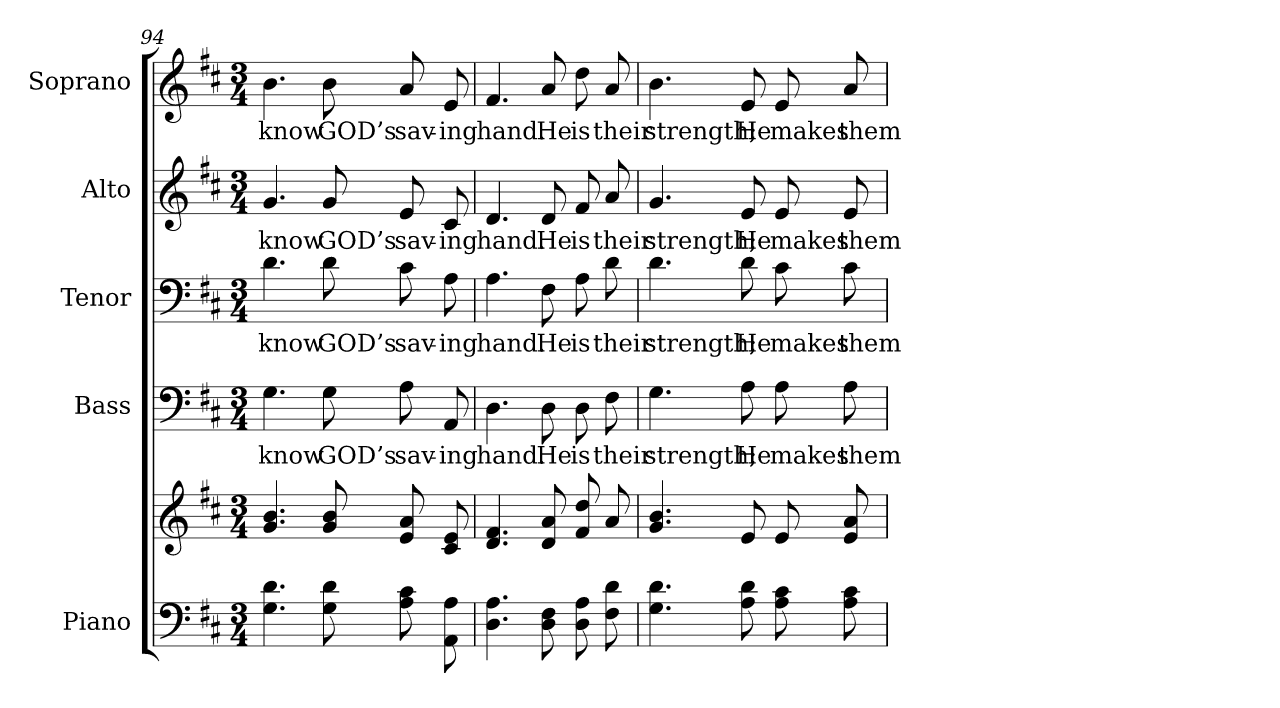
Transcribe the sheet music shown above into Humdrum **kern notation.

**kern	**kern	**kern	**text	**kern	**text	**kern	**text	**kern	**text
*part5	*part5	*part4	*part4	*part3	*part3	*part2	*part2	*part1	*part1
*staff6	*staff5	*staff4	*staff4	*staff3	*staff3	*staff2	*staff2	*staff1	*staff1
*I"Piano	*	*I"Bass	*	*I"Tenor	*	*I"Alto	*	*I"Soprano	*
*I'Pno.	*	*I'B.	*	*I'T.	*	*I'A.	*	*I'S.	*
!!LO:PB:g=z
*clefF4	*clefG2	*clefF4	*	*clefF4	*	*clefG2	*	*clefG2	*
*k[f#c#]	*k[f#c#]	*k[f#c#]	*	*k[f#c#]	*	*k[f#c#]	*	*k[f#c#]	*
*D:	*D:	*D:	*	*D:	*	*D:	*	*D:	*
*M3/4	*M3/4	*M3/4	*	*M3/4	*	*M3/4	*	*M3/4	*
=94	=94	=94	=94	=94	=94	=94	=94	=94	=94
!	!	!	!LO:LY:b:color=#000000	!	!	!	!	!	!
!	!	!	!	!	!LO:LY:b:color=#000000	!	!	!	!
!	!	!	!	!	!	!	!LO:LY:b:color=#000000	!	!
!	!	!	!	!	!	!	!	!	!LO:LY:b:color=#000000
4.Gi\ 4.di	4.gi/ 4.bi	4.Gi\	know	4.di\	know	4.gi/	know	4.bi\	know
!	!	!	!LO:LY:b:color=#000000	!	!	!	!	!	!
!	!	!	!	!	!LO:LY:b:color=#000000	!	!	!	!
!	!	!	!	!	!	!	!LO:LY:b:color=#000000	!	!
!	!	!	!	!	!	!	!	!	!LO:LY:b:color=#000000
8Gi\ 8di	8gi/ 8bi	8Gi\	GOD’s	8di\	GOD’s	8gi/	GOD’s	8bi\	GOD’s
!	!	!	!LO:LY:b:color=#000000	!	!	!	!	!	!
!	!	!	!	!	!LO:LY:b:color=#000000	!	!	!	!
!	!	!	!	!	!	!	!LO:LY:b:color=#000000	!	!
!	!	!	!	!	!	!	!	!	!LO:LY:b:color=#000000
8Ai\ 8c#i	8ei/ 8ai	8Ai\	sav-	8c#i\	sav-	8ei/	sav-	8ai/	sav-
!	!	!	!LO:LY:b:color=#000000	!	!	!	!	!	!
!	!	!	!	!	!LO:LY:b:color=#000000	!	!	!	!
!	!	!	!	!	!	!	!LO:LY:b:color=#000000	!	!
!	!	!	!	!	!	!	!	!	!LO:LY:b:color=#000000
8AAi\ 8Ai	8c#i/ 8ei	8AAi/	-ing	8Ai\	-ing	8c#i/	-ing	8ei/	-ing
=95	=95	=95	=95	=95	=95	=95	=95	=95	=95
!	!	!	!LO:LY:b:color=#000000	!	!	!	!	!	!
!	!	!	!	!	!LO:LY:b:color=#000000	!	!	!	!
!	!	!	!	!	!	!	!LO:LY:b:color=#000000	!	!
!	!	!	!	!	!	!	!	!	!LO:LY:b:color=#000000
4.Di\ 4.Ai	4.di/ 4.f#i	4.Di\	hand.	4.Ai\	hand.	4.di/	hand.	4.f#i/	hand.
!	!	!	!LO:LY:b:color=#000000	!	!	!	!	!	!
!	!	!	!	!	!LO:LY:b:color=#000000	!	!	!	!
!	!	!	!	!	!	!	!LO:LY:b:color=#000000	!	!
!	!	!	!	!	!	!	!	!	!LO:LY:b:color=#000000
8Di\ 8F#i	8di/ 8ai	8Di\	He	8F#i\	He	8di/	He	8ai/	He
!	!	!	!LO:LY:b:color=#000000	!	!	!	!	!	!
!	!	!	!	!	!LO:LY:b:color=#000000	!	!	!	!
!	!	!	!	!	!	!	!LO:LY:b:color=#000000	!	!
!	!	!	!	!	!	!	!	!	!LO:LY:b:color=#000000
8Di\ 8Ai	8f#i/ 8ddi	8Di\	is	8Ai\	is	8f#i/	is	8ddi\	is
!	!	!	!LO:LY:b:color=#000000	!	!	!	!	!	!
!	!	!	!	!	!LO:LY:b:color=#000000	!	!	!	!
!	!	!	!	!	!	!	!LO:LY:b:color=#000000	!	!
!	!	!	!	!	!	!	!	!	!LO:LY:b:color=#000000
8F#i\ 8di	8ai/	8F#i\	their	8di\	their	8ai/	their	8ai/	their
=96	=96	=96	=96	=96	=96	=96	=96	=96	=96
!	!	!	!LO:LY:b:color=#000000	!	!	!	!	!	!
!	!	!	!	!	!LO:LY:b:color=#000000	!	!	!	!
!	!	!	!	!	!	!	!LO:LY:b:color=#000000	!	!
!	!	!	!	!	!	!	!	!	!LO:LY:b:color=#000000
4.Gi\ 4.di	4.gi/ 4.bi	4.Gi\	strength;	4.di\	strength;	4.gi/	strength;	4.bi\	strength;
!	!	!	!LO:LY:b:color=#000000	!	!	!	!	!	!
!	!	!	!	!	!LO:LY:b:color=#000000	!	!	!	!
!	!	!	!	!	!	!	!LO:LY:b:color=#000000	!	!
!	!	!	!	!	!	!	!	!	!LO:LY:b:color=#000000
8Ai\ 8di	8ei/	8Ai\	He	8di\	He	8ei/	He	8ei/	He
!	!	!	!LO:LY:b:color=#000000	!	!	!	!	!	!
!	!	!	!	!	!LO:LY:b:color=#000000	!	!	!	!
!	!	!	!	!	!	!	!LO:LY:b:color=#000000	!	!
!	!	!	!	!	!	!	!	!	!LO:LY:b:color=#000000
8Ai\ 8c#i	8ei/	8Ai\	makes	8c#i\	makes	8ei/	makes	8ei/	makes
!	!	!	!LO:LY:b:color=#000000	!	!	!	!	!	!
!	!	!	!	!	!LO:LY:b:color=#000000	!	!	!	!
!	!	!	!	!	!	!	!LO:LY:b:color=#000000	!	!
!	!	!	!	!	!	!	!	!	!LO:LY:b:color=#000000
8Ai\ 8c#i	8ei/ 8ai	8Ai\	them	8c#i\	them	8ei/	them	8ai/	them
=	=	=	=	=	=	=	=	=	=
*-	*-	*-	*-	*-	*-	*-	*-	*-	*-
